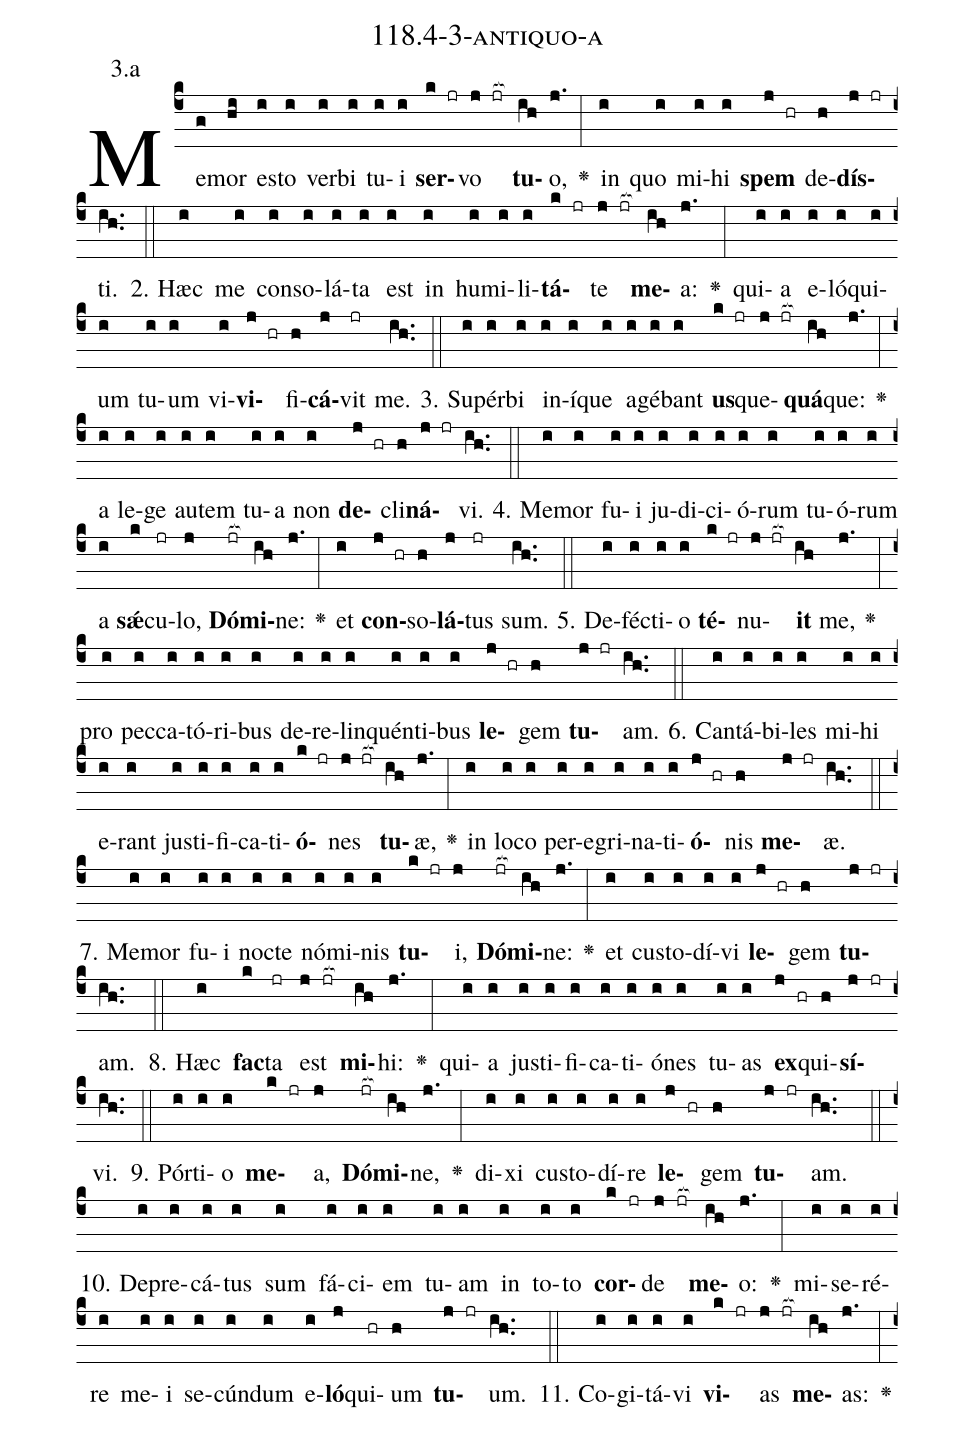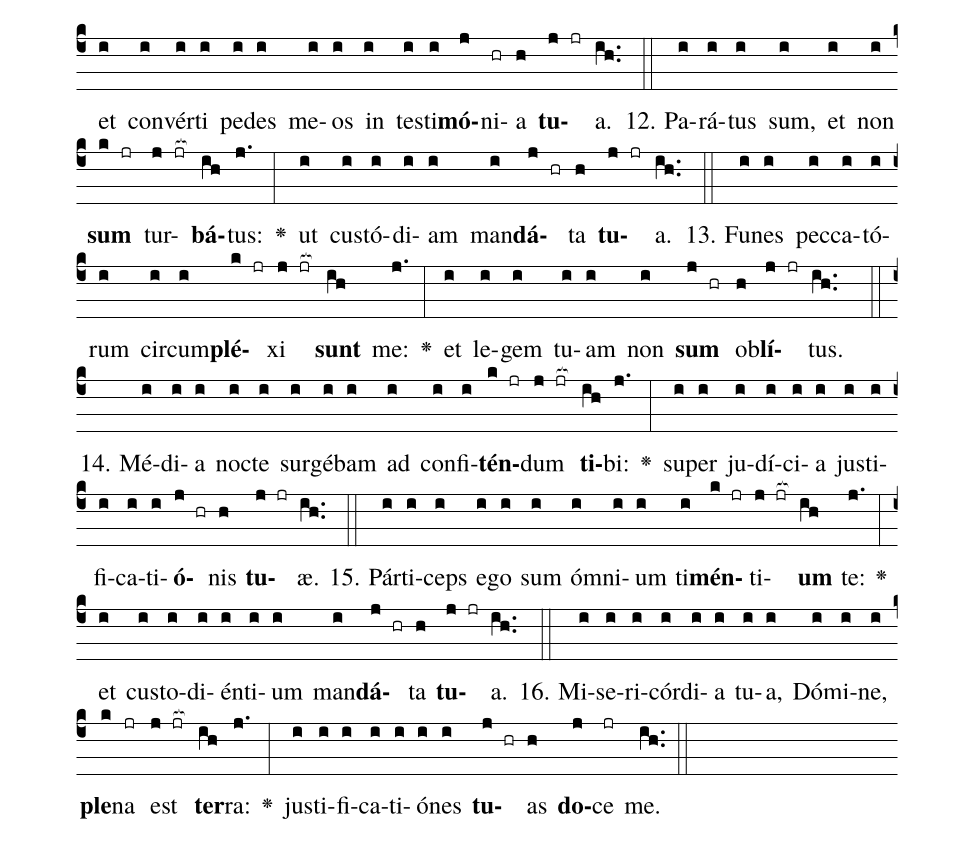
name: 118.4-3-antiquo-a;
annotation: 3.a;
%%
(c4)Me(g)mor(hi) es(i)to(i) ver(i)bi(i) tu(i)i(i) <b>ser</b>(k jr)vo(j jr[ocb:1{]) <b>tu</b>(ih[ocb:0}])o,(j.) <v>\greheightstar</v>(:) in(i) quo(i) mi(i)hi(i) <b>spem</b>(j hr) de(h)<b>dís</b>(j jr)ti.(ih..) (::)
2. Hæc(i) me(i) con(i)so(i)lá(i)ta(i) est(i) in(i) hu(i)mi(i)li(i)<b>tá</b>(k jr)te(j jr[ocb:1{]) <b>me</b>(ih[ocb:0}])a:(j.) <v>\greheightstar</v>(:) qui(i)a(i) e(i)ló(i)qui(i)um(i) tu(i)um(i) vi(i)<b>vi</b>(j hr)fi(h)<b>cá</b>(j)vit(jr) me.(ih..) (::)
3. Su(i)pér(i)bi(i) in(i)í(i)que(i) a(i)gé(i)bant(i) <b>us</b>(k jr)que(j jr[ocb:1{])<b>quá</b>(ih[ocb:0}])que:(j.) <v>\greheightstar</v>(:) a(i) le(i)ge(i) au(i)tem(i) tu(i)a(i) non(i) <b>de</b>(j hr)cli(h)<b>ná</b>(j jr)vi.(ih..) (::)
4. Me(i)mor(i) fu(i)i(i) ju(i)di(i)ci(i)ó(i)rum(i) tu(i)ó(i)rum(i) a(i) <b>sǽ</b>(k)cu(jr)lo,(j) <b>Dó</b>(jr[ocb:1{])<b>mi</b>(ih[ocb:0}])ne:(j.) <v>\greheightstar</v>(:) et(i) <b>con</b>(j hr)so(h)<b>lá</b>(j)tus(jr) sum.(ih..) (::)
5. De(i)féc(i)ti(i)o(i) <b>té</b>(k jr)nu(j jr[ocb:1{])<b>it</b>(ih[ocb:0}]) me,(j.) <v>\greheightstar</v>(:) pro(i) pec(i)ca(i)tó(i)ri(i)bus(i) de(i)re(i)lin(i)quén(i)ti(i)bus(i) <b>le</b>(j hr)gem(h) <b>tu</b>(j jr)am.(ih..) (::)
6. Can(i)tá(i)bi(i)les(i) mi(i)hi(i) e(i)rant(i) jus(i)ti(i)fi(i)ca(i)ti(i)<b>ó</b>(k jr)nes(j jr[ocb:1{]) <b>tu</b>(ih[ocb:0}])æ,(j.) <v>\greheightstar</v>(:) in(i) lo(i)co(i) per(i)e(i)gri(i)na(i)ti(i)<b>ó</b>(j hr)nis(h) <b>me</b>(j jr)æ.(ih..) (::)
7. Me(i)mor(i) fu(i)i(i) noc(i)te(i) nó(i)mi(i)nis(i) <b>tu</b>(k jr)i,(j) <b>Dó</b>(jr[ocb:1{])<b>mi</b>(ih[ocb:0}])ne:(j.) <v>\greheightstar</v>(:) et(i) cus(i)to(i)dí(i)vi(i) <b>le</b>(j hr)gem(h) <b>tu</b>(j jr)am.(ih..) (::)
8. Hæc(i) <b>fac</b>(k)ta(jr) est(j jr[ocb:1{]) <b>mi</b>(ih[ocb:0}])hi:(j.) <v>\greheightstar</v>(:) qui(i)a(i) jus(i)ti(i)fi(i)ca(i)ti(i)ó(i)nes(i) tu(i)as(i) <b>ex</b>(j hr)qui(h)<b>sí</b>(j jr)vi.(ih..) (::)
9. Pór(i)ti(i)o(i) <b>me</b>(k jr)a,(j) <b>Dó</b>(jr[ocb:1{])<b>mi</b>(ih[ocb:0}])ne,(j.) <v>\greheightstar</v>(:) di(i)xi(i) cus(i)to(i)dí(i)re(i) <b>le</b>(j hr)gem(h) <b>tu</b>(j jr)am.(ih..) (::)
10. De(i)pre(i)cá(i)tus(i) sum(i) fá(i)ci(i)em(i) tu(i)am(i) in(i) to(i)to(i) <b>cor</b>(k jr)de(j jr[ocb:1{]) <b>me</b>(ih[ocb:0}])o:(j.) <v>\greheightstar</v>(:) mi(i)se(i)ré(i)re(i) me(i)i(i) se(i)cún(i)dum(i) e(i)<b>ló</b>(j)qui(hr)um(h) <b>tu</b>(j jr)um.(ih..) (::)
11. Co(i)gi(i)tá(i)vi(i) <b>vi</b>(k jr)as(j jr[ocb:1{]) <b>me</b>(ih[ocb:0}])as:(j.) <v>\greheightstar</v>(:) et(i) con(i)vér(i)ti(i) pe(i)des(i) me(i)os(i) in(i) tes(i)ti(i)<b>mó</b>(j)ni(hr)a(h) <b>tu</b>(j jr)a.(ih..) (::)
12. Pa(i)rá(i)tus(i) sum,(i) et(i) non(i) <b>sum</b>(k jr) tur(j jr[ocb:1{])<b>bá</b>(ih[ocb:0}])tus:(j.) <v>\greheightstar</v>(:) ut(i) cus(i)tó(i)di(i)am(i) man(i)<b>dá</b>(j hr)ta(h) <b>tu</b>(j jr)a.(ih..) (::)
13. Fu(i)nes(i) pec(i)ca(i)tó(i)rum(i) cir(i)cum(i)<b>plé</b>(k jr)xi(j jr[ocb:1{]) <b>sunt</b>(ih[ocb:0}]) me:(j.) <v>\greheightstar</v>(:) et(i) le(i)gem(i) tu(i)am(i) non(i) <b>sum</b>(j hr) ob(h)<b>lí</b>(j jr)tus.(ih..) (::)
14. Mé(i)di(i)a(i) noc(i)te(i) sur(i)gé(i)bam(i) ad(i) con(i)fi(i)<b>tén</b>(k jr)dum(j jr[ocb:1{]) <b>ti</b>(ih[ocb:0}])bi:(j.) <v>\greheightstar</v>(:) su(i)per(i) ju(i)dí(i)ci(i)a(i) jus(i)ti(i)fi(i)ca(i)ti(i)<b>ó</b>(j hr)nis(h) <b>tu</b>(j jr)æ.(ih..) (::)
15. Pár(i)ti(i)ceps(i) e(i)go(i) sum(i) óm(i)ni(i)um(i) ti(i)<b>mén</b>(k jr)ti(j jr[ocb:1{])<b>um</b>(ih[ocb:0}]) te:(j.) <v>\greheightstar</v>(:) et(i) cus(i)to(i)di(i)én(i)ti(i)um(i) man(i)<b>dá</b>(j hr)ta(h) <b>tu</b>(j jr)a.(ih..) (::)
16. Mi(i)se(i)ri(i)cór(i)di(i)a(i) tu(i)a,(i) Dó(i)mi(i)ne,(i) <b>ple</b>(k)na(jr) est(j jr[ocb:1{]) <b>ter</b>(ih[ocb:0}])ra:(j.) <v>\greheightstar</v>(:) jus(i)ti(i)fi(i)ca(i)ti(i)ó(i)nes(i) <b>tu</b>(j hr)as(h) <b>do</b>(j)ce(jr) me.(ih..) (::)
